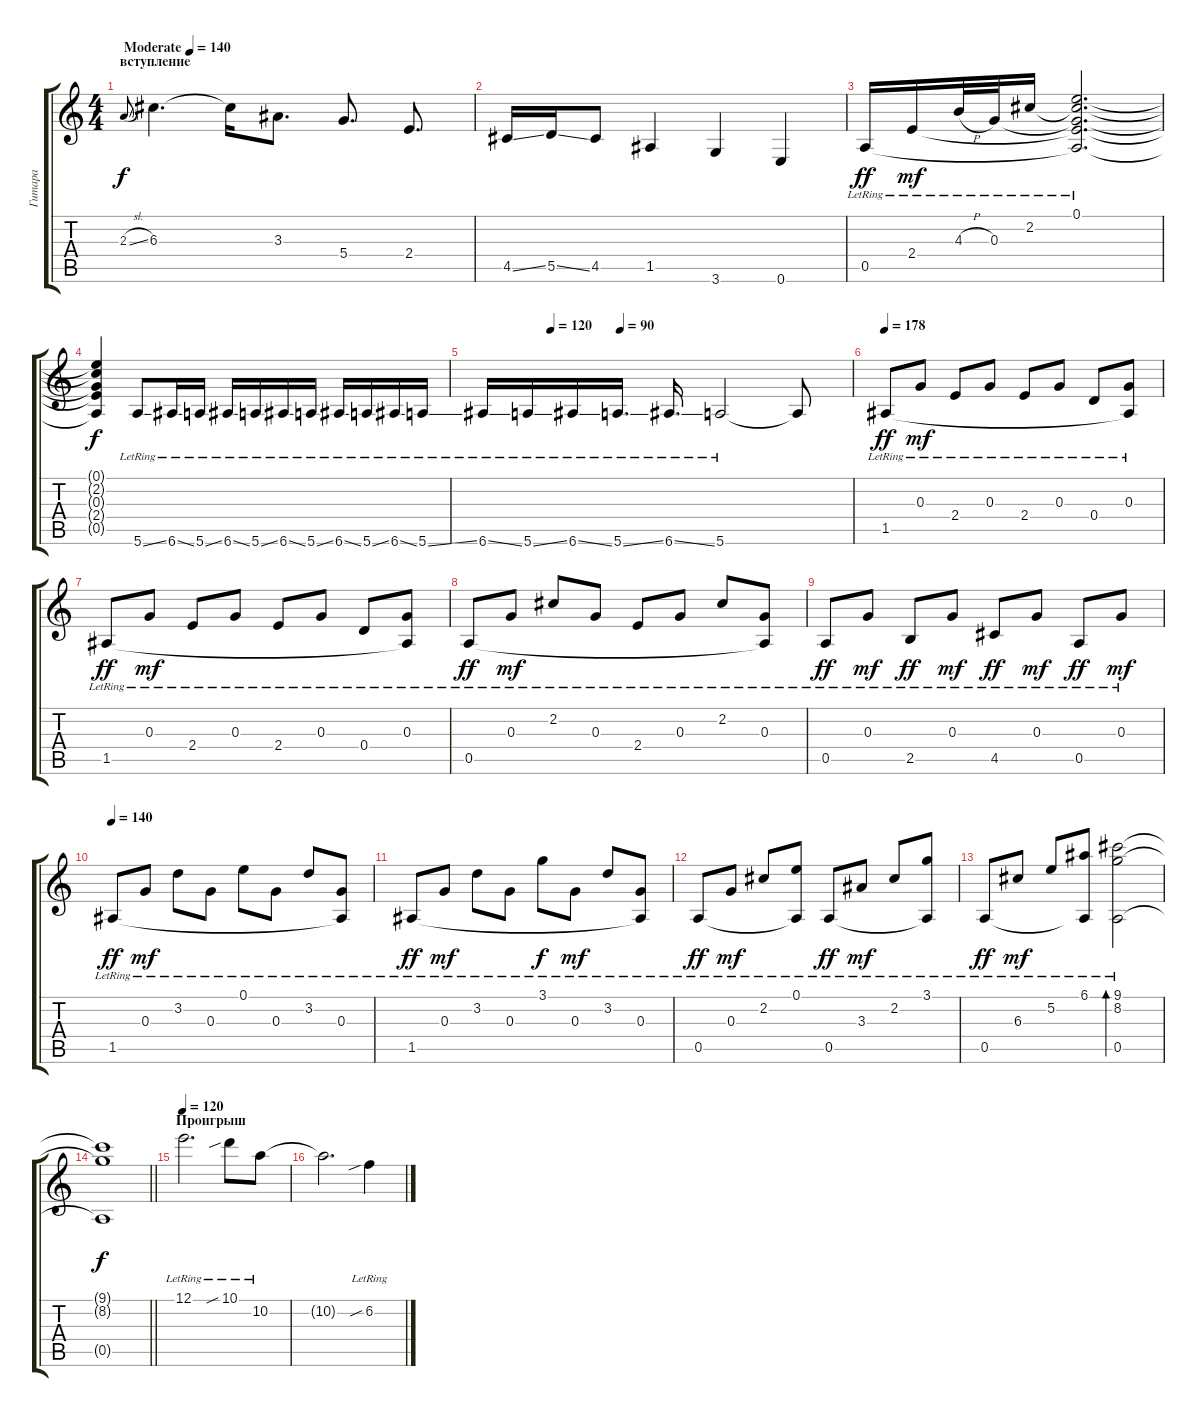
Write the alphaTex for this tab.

\track ("Гитара" "Гитара") {instrument acousticguitarsteel}
\staff {score tabs}
\tuning (E4 B3 G3 D3 A2 E2) {hide}
\ts (4 4)
\section ("" "вступление")
\tempo (140 "Moderate")
\clef g2
\ks c
2.3{sl}.8{gr onbeat dy f instrument acousticguitarsteel} 6.3.4{d} 6.3{t}.16 3.3.8{d} 5.4.8{d} 2.4.8{d} |
4.5{ss}.16 5.5{ss}.16 4.5.8 1.5.4 3.6.4 0.6.4 |
0.5{lr}.16{dy ff} 2.4{lr}.16{dy mf} 4.3{h lr}.32 0.3{lr}.32 2.2{lr}.16 (0.1{lr} 2.2{t} 0.3{t} 2.4{t} 0.5{t}).2{d} |
(0.1{t} 2.2{t} 0.3{t} 2.4{t} 0.5{t}).4{dy f} 5.6{ss lr}.8 6.6{ss lr}.16 5.6{ss lr}.16 6.6{ss lr}.16 5.6{ss lr}.16 6.6{ss lr}.16 5.6{ss lr}.16 6.6{ss lr}.16 5.6{ss lr}.16 6.6{ss lr}.16 5.6{ss lr}.16 |
\tempo (120 0.1875)
\tempo (90 0.375)
6.6{ss lr}.16 5.6{ss lr}.16 6.6{ss lr}.16 5.6{ss lr}.16{d} 6.6{ss lr}.16{d} 5.6{lr}.2 5.6{t}.8 |
\tempo 178
1.5{lr}.8{dy ff} 0.3{lr}.8{dy mf} 2.4{lr}.8 0.3{lr}.8 2.4{lr}.8 0.3{lr}.8 0.4{lr}.8 (0.3{lr} 1.5{t}).8 |
1.5{lr}.8{dy ff} 0.3{lr}.8{dy mf} 2.4{lr}.8 0.3{lr}.8 2.4{lr}.8 0.3{lr}.8 0.4{lr}.8 (0.3{lr} 1.5{t}).8 |
0.5{lr}.8{dy ff} 0.3{lr}.8{dy mf} 2.2{lr}.8 0.3{lr}.8 2.4{lr}.8 0.3{lr}.8 2.2{lr}.8 (0.3{lr} 0.5{t}).8 |
0.5{lr}.8{dy ff} 0.3{lr}.8{dy mf} 2.5{lr}.8{dy ff} 0.3{lr}.8{dy mf} 4.5{lr}.8{dy ff} 0.3{lr}.8{dy mf} 0.5{lr}.8{dy ff} 0.3{lr}.8{dy mf} |
\tempo 140
1.5{lr}.8{dy ff} 0.3{lr}.8{dy mf} 3.2{lr}.8 0.3{lr}.8 0.1{lr}.8 0.3{lr}.8 3.2{lr}.8 (0.3{lr} 1.5{t}).8 |
1.5{lr}.8{dy ff} 0.3{lr}.8{dy mf} 3.2{lr}.8 0.3{lr}.8 3.1{lr}.8{dy f} 0.3{lr}.8{dy mf} 3.2{lr}.8 (0.3{lr} 1.5{t}).8 |
0.5{lr}.8{dy ff} 0.3{lr}.8{dy mf} 2.2{lr}.8 (0.1{lr} 0.5{t}).8 0.5{lr}.8{dy ff} 3.3{lr}.8{dy mf} 2.2{lr}.8 (3.1{lr} 0.5{t}).8 |
0.5{lr}.8{dy ff} 6.3{lr}.8{dy mf} 5.2{lr}.8 (6.1{lr} 0.5{t}).8 (9.1{lr} 8.2{lr} 0.5{lr}).2{bd 120} |
\barLineRight lightlight
(9.1{t} 8.2{t} 0.5{t}).1{dy f} |
\section ("" "Проигрыш")
\tempo 120
12.1{lr}.2{d instrument distortionguitar} 10.1{sib lr}.8 10.2{lr}.8 |
10.2{t}.2{d} 6.2{sib lr}.4
